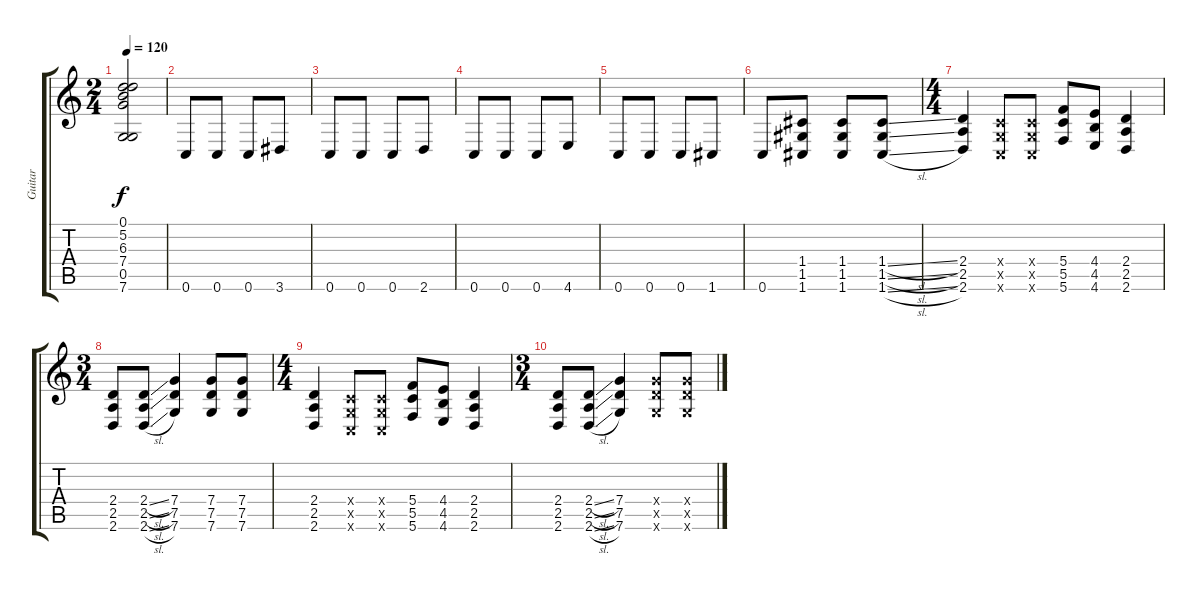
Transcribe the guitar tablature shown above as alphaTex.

\track ("Guitar" "Guitar") {instrument overdrivenguitar}
\staff {score tabs}
\tuning (D4 A3 F3 C3 G2 C2) {hide}
\ts (2 4)
\tempo 120
\clef g2
\ks c
(0.1 5.2 6.3 7.4 0.5 7.6).2{dy f} |
0.6.8 0.6.8 0.6.8 3.6.8 |
0.6.8 0.6.8 0.6.8 2.6.8 |
0.6.8 0.6.8 0.6.8 4.6.8 |
0.6.8 0.6.8 0.6.8 1.6.8 |
0.6.8 (1.4 1.5 1.6).8 (1.4 1.5 1.6).8 (1.4{sl} 1.5{sl} 1.6{sl}).8 |
\ts (4 4)
(2.4 2.5 2.6).4 (0.4{x} 0.5{x} 0.6{x}).8 (0.4{x} 0.5{x} 0.6{x}).8 (5.4 5.5 5.6).8 (4.4 4.5 4.6).8 (2.4 2.5 2.6).4 |
\ts (3 4)
(2.4 2.5 2.6).8 (2.4{sl} 2.5{sl} 2.6{sl}).8 (7.4 7.5 7.6).4 (7.4 7.5 7.6).8 (7.4 7.5 7.6).8 |
\ts (4 4)
(2.4 2.5 2.6).4 (0.4{x} 0.5{x} 0.6{x}).8 (0.4{x} 0.5{x} 0.6{x}).8 (5.4 5.5 5.6).8 (4.4 4.5 4.6).8 (2.4 2.5 2.6).4 |
\ts (3 4)
(2.4 2.5 2.6).8 (2.4{sl} 2.5{sl} 2.6{sl}).8 (7.4 7.5 7.6).4 (7.4{x} 7.5{x} 7.6{x}).8 (7.4{x} 7.5{x} 7.6{x}).8
